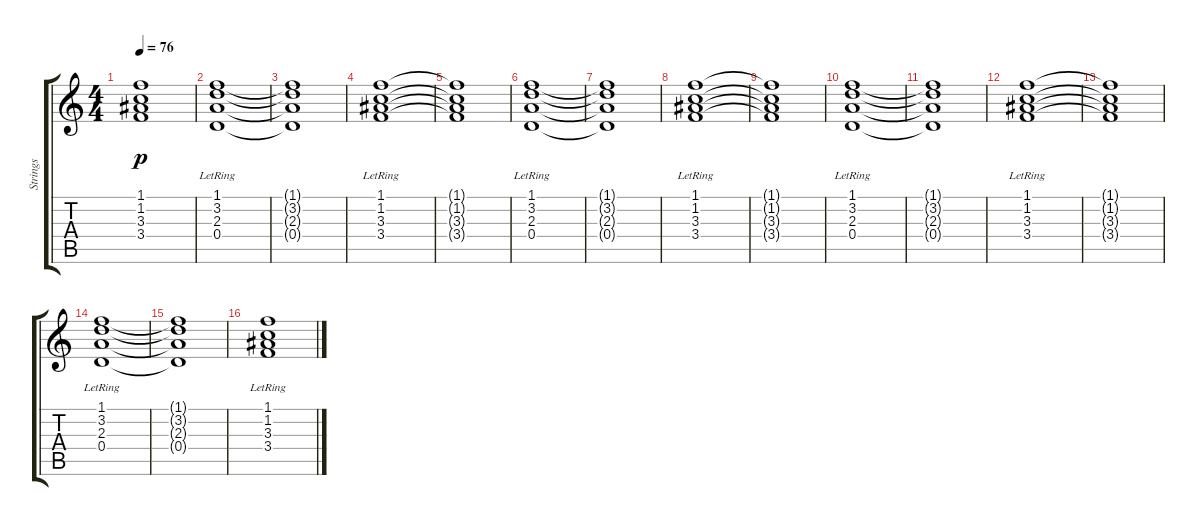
\track ("Strings" "Strings") {instrument pad2warm}
\staff {score tabs}
\tuning (E5 B4 G4 D4 A3 D3) {hide}
\ts (4 4)
\tempo 76
\clef g2
\ks c
(1.1{t} 1.2{t} 3.3{t} 3.4{t}).1{dy p} |
(1.1{lr} 3.2{lr} 2.3{lr} 0.4{lr}).1 |
(1.1{t} 3.2{t} 2.3{t} 0.4{t}).1 |
(1.1{lr} 1.2{lr} 3.3{lr} 3.4{lr}).1 |
(1.1{t} 1.2{t} 3.3{t} 3.4{t}).1 |
(1.1{lr} 3.2{lr} 2.3{lr} 0.4{lr}).1 |
(1.1{t} 3.2{t} 2.3{t} 0.4{t}).1 |
(1.1{lr} 1.2{lr} 3.3{lr} 3.4{lr}).1 |
(1.1{t} 1.2{t} 3.3{t} 3.4{t}).1 |
(1.1{lr} 3.2{lr} 2.3{lr} 0.4{lr}).1 |
(1.1{t} 3.2{t} 2.3{t} 0.4{t}).1 |
(1.1{lr} 1.2{lr} 3.3{lr} 3.4{lr}).1 |
(1.1{t} 1.2{t} 3.3{t} 3.4{t}).1 |
(1.1{lr} 3.2{lr} 2.3{lr} 0.4{lr}).1 |
(1.1{t} 3.2{t} 2.3{t} 0.4{t}).1 |
(1.1{lr} 1.2{lr} 3.3{lr} 3.4{lr}).1
